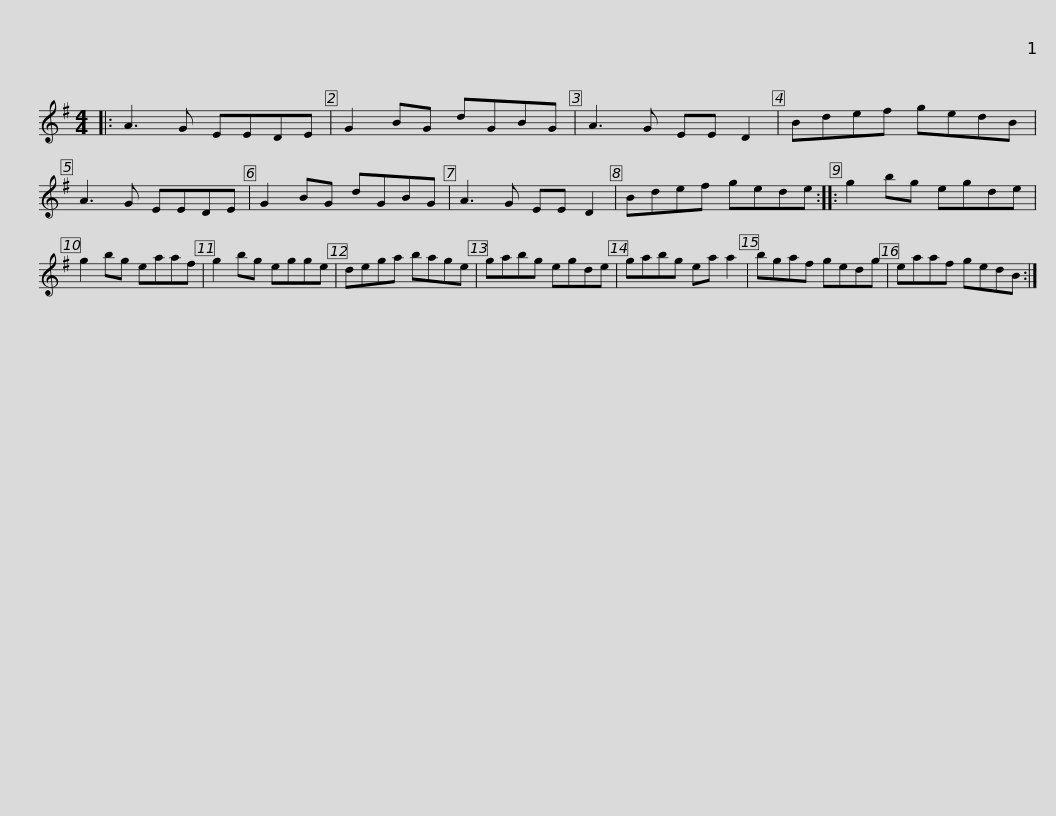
X:1
L:1/8
M:4/4
I:linebreak $
K:G
V:1 treble
V:1
|: A3 G EEDE | G2 BG dGBG | A3 G EE D2 | Bdef gedB | A3 G EEDE | %5
 G2 BG dGBG |$ A3 G EE D2 | Bdef gede ::$ g2 bg egde | g2 bg eaaf | %10
 g2 bg egge | dega bage | gabg egde |$ gabg ea a2 | bgaf gedg | %15
 eaaf gedB :| %16
